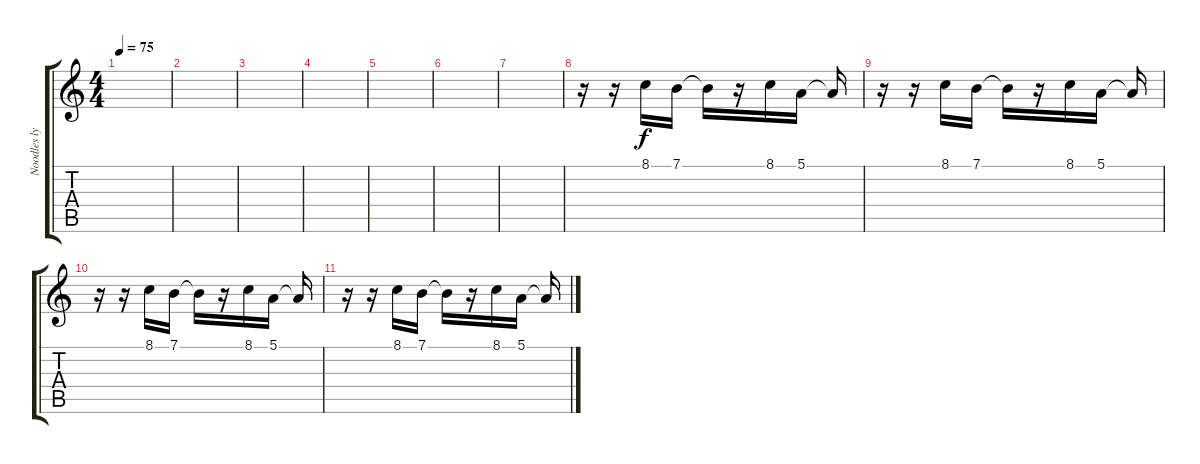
\track ("Noodles lyrics" "Noodles ly") {instrument tenorsax}
\staff {score tabs}
\tuning (E4 B3 G3 D3 A2 E2) {hide}
\ts (4 4)
\tempo 75
\clef g2
\ks c
|
|
|
|
|
|
|
r.16 r.16 8.1.16 7.1.16 7.1{t}.16 r.16 8.1.16 5.1.16 5.1{t}.16 |
r.16 r.16 8.1.16 7.1.16 7.1{t}.16 r.16 8.1.16 5.1.16 5.1{t}.16 |
r.16 r.16 8.1.16 7.1.16 7.1{t}.16 r.16 8.1.16 5.1.16 5.1{t}.16 |
r.16 r.16 8.1.16 7.1.16 7.1{t}.16 r.16 8.1.16 5.1.16 5.1{t}.16
